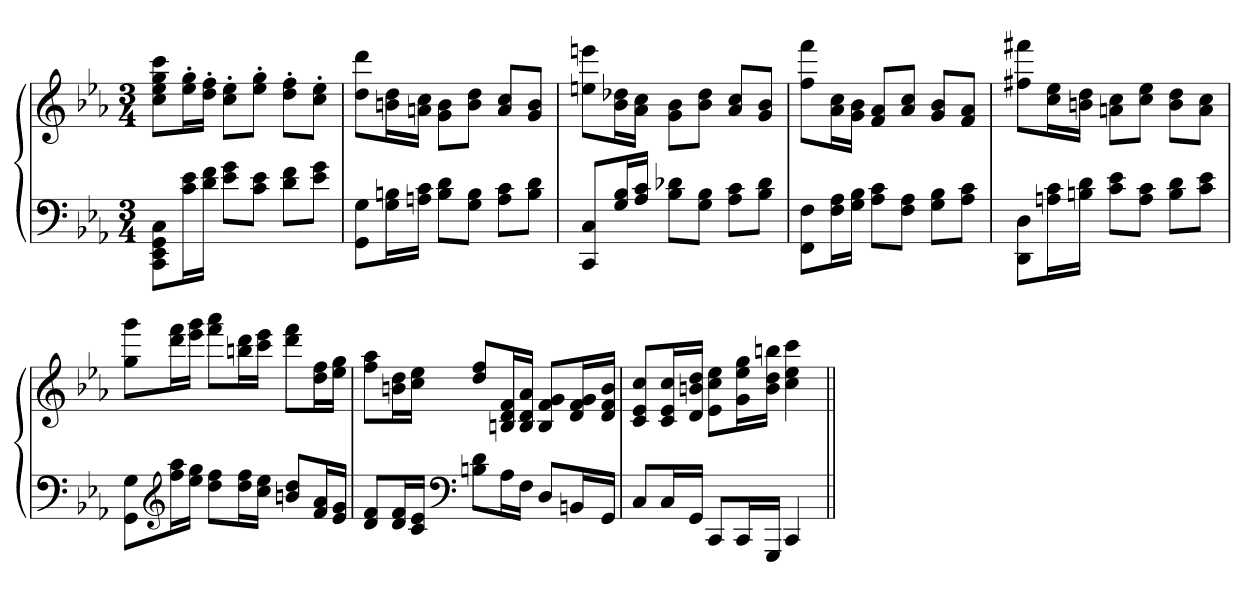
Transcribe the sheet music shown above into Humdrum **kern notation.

**kern	**kern
*part1	*part1
*staff2	*staff1
*clefF4	*clefG2
*k[b-e-a-]	*k[b-e-a-]
*c:	*c:
*M3/4	*M3/4
=	=
8CC 8EE- 8GG 8CL	8cc 8ee- 8gg 8cccL
16c 16e-L	16ee-' 16gg'L
16d 16fJJ	16dd' 16ff'JJ
8e- 8gL	8cc' 8ee-'L
8c 8e-J	8ee-' 8gg'J
8d 8fL	8dd' 8ff'L
8e- 8gJ	8cc' 8ee-'J
=	=
8GG 8GL	8dd 8dddL
16G 16BnL	16bn 16ddL
16An 16cJJ	16an 16ccJJ
8B 8dL	8g 8bL
8G 8BJ	8b 8ddJ
8A 8cL	8a 8ccL
8B 8dJ	8g 8bJ
=	=
8CC 8CL	8een 8eeenL
16G 16B-L	16b- 16dd-XL
16A- 16cJJ	16a- 16ccJJ
8B- 8d-XL	8g 8b-L
8G 8B-J	8b- 8dd-J
8A- 8cL	8a- 8ccL
8B- 8d-J	8g 8b-J
=	=
8FF 8FL	8ff 8fffL
16F 16A-L	16a- 16ccL
16G 16B-JJ	16g 16b-JJ
8A- 8cL	8f 8a-L
8F 8A-J	8a- 8ccJ
8G 8B-L	8g 8b-L
8A- 8cJ	8f 8a-J
=	=
8DD 8DL	8ff#X 8fff#XL
16An 16cL	16cc 16ee-L
16Bn 16dJJ	16bn 16ddJJ
8c 8e-L	8an 8ccL
8A 8cJ	8cc 8ee-J
8B 8dL	8b 8ddL
8c 8e-J	8a 8ccJ
=	=
8GG 8GL	8gg 8gggL
*clefG2	*
16ff 16aa-L	16ddd 16fffL
16ee- 16ggJJ	16eee- 16gggJJ
8dd 8ffL	8fff 8aaa-L
16dd 16ffL	16bbn 16dddL
16cc 16ee-JJ	16ccc 16eee-JJ
8bn 8ddL	8ddd 8fffL
16f 16a-L	16dd 16ffL
16e- 16gJJ	16ee- 16ggJJ
=	=
8d 8fL	8ff 8aa-L
16d 16fL	16bn 16ddL
16c 16e-JJ	16cc 16ee-JJ
*clefF4	*
8Bn 8dL	8dd 8ffL
16A-L	16Bn 16d 16fL
16FJJ	16B 16d 16a-JJ
8DL	8B 8f 8gL
16BBnL	16d 16f 16gL
16GGJJ	16d 16f 16bJJ
=	=
8CL	8c 8e- 8ccL
16CL	16c 16e- 16ccL
16GGJJ	16d 16bn 16ddJJ
8CCL	8e- 8cc 8ee-L
16CCL	16g 16ee- 16ggL
16GGGJJ	16b 16dd 16bbnJJ
4CC	4cc 4ee- 4ccc
=||	=||
*-	*-
